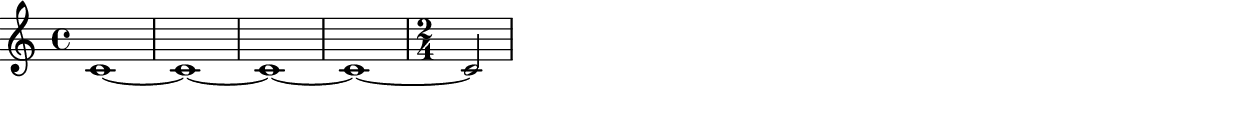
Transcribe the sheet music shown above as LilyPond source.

\include "lilypond-book-preamble.ly"
\paper {
  #(define dump-extents #t)

  indent = 0\mm
  line-width = 210\mm - 2.0 * 0.4\in
  ragged-right = ##t
  force-assignment = #""
  line-width = #(- line-width (* mm  3.000000))
}
\header {
  title = ""
  composer = ""
}
\layout {
}

<<
    \new Staff {   \set Staff.instrumentName = "" \set Staff.shortInstrumentName = "" \time 4/4 \clef treble c'1~ c'1~ c'1~ c'1~ \time 2/4 c'2
               }
>>